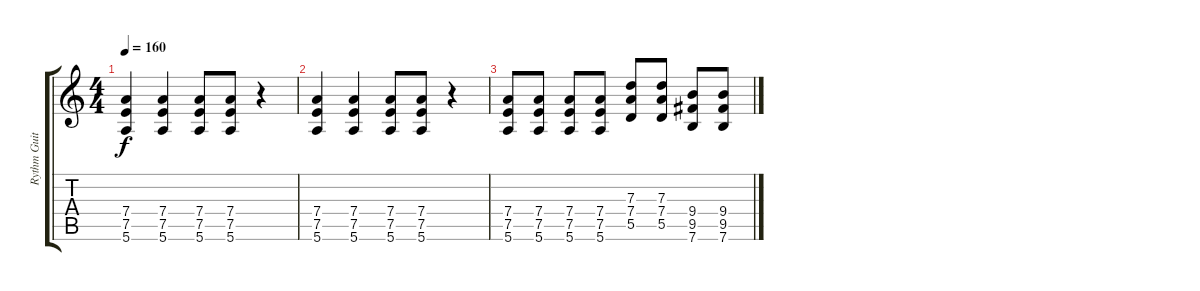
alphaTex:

\track ("Rythm Guitar 2" "Rythm Guit") {instrument distortionguitar}
\staff {score tabs}
\tuning (E4 B3 G3 D3 A2 E2) {hide}
\ts (4 4)
\tempo 160
\clef g2
\ks c
(7.4 7.5 5.6).4{dy f} (7.4 7.5 5.6).4 (7.4 7.5 5.6).8 (7.4 7.5 5.6).8 r.4 |
(7.4 7.5 5.6).4 (7.4 7.5 5.6).4 (7.4 7.5 5.6).8 (7.4 7.5 5.6).8 r.4 |
(7.4 7.5 5.6).8 (7.4 7.5 5.6).8 (7.4 7.5 5.6).8 (7.4 7.5 5.6).8 (7.3 7.4 5.5).8 (7.3 7.4 5.5).8 (9.4 9.5 7.6).8 (9.4 9.5 7.6).8
